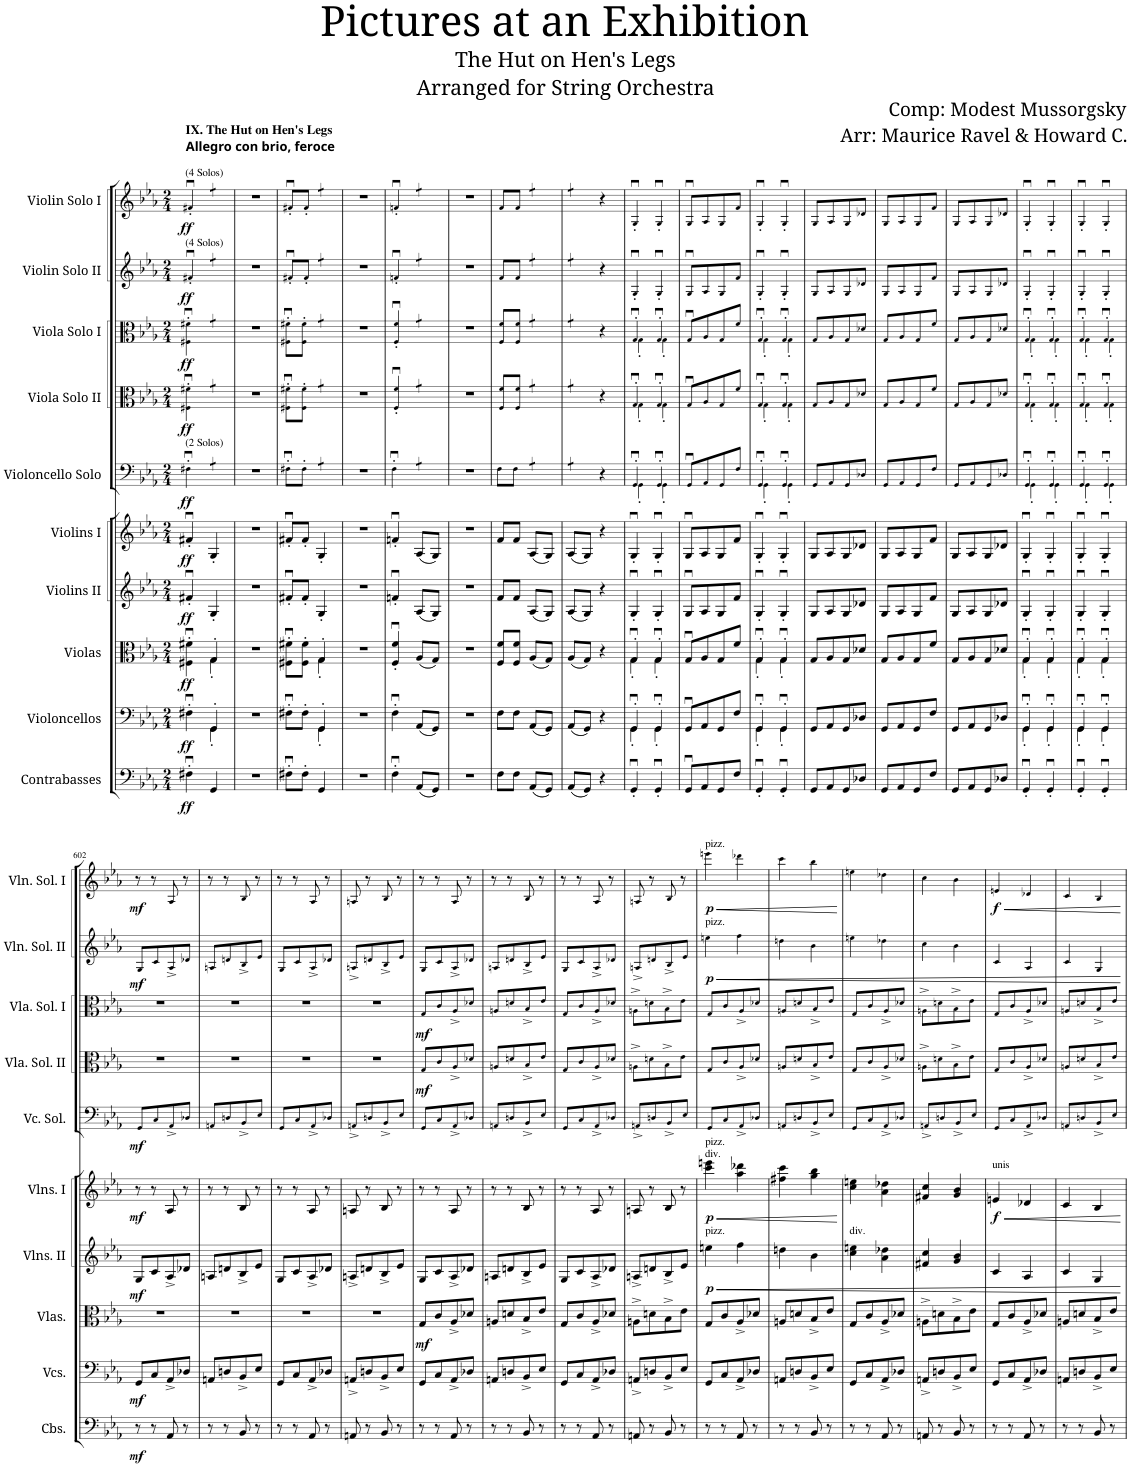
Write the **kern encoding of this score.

**kern	**dynam	**kern	**dynam	**kern	**dynam	**kern	**dynam	**kern	**dynam	**kern	**dynam	**kern	**dynam	**kern	**dynam	**kern	**dynam	**kern	**dynam
*part10	*part10	*part9	*part9	*part8	*part8	*part7	*part7	*part6	*part6	*part5	*part5	*part4	*part4	*part3	*part3	*part2	*part2	*part1	*part1
*staff10	*staff10	*staff9	*staff9	*staff8	*staff8	*staff7	*staff7	*staff6	*staff6	*staff5	*staff5	*staff4	*staff4	*staff3	*staff3	*staff2	*staff2	*staff1	*staff1
*I"Contrabasses	*	*I"Violoncellos	*	*I"Violas	*	*I"Violins II	*	*I"Violins I	*	*I"Violoncello Solo	*	*I"Viola Solo II	*	*I"Viola Solo I	*	*I"Violin Solo II	*	*I"Violin Solo I	*
*I'Cbs.	*	*I'Vcs.	*	*I'Vlas.	*	*I'Vlns. II	*	*I'Vlns. I	*	*I'Vc. Sol.	*	*I'Vla. Sol. II	*	*I'Vla. Sol. I	*	*I'Vln. Sol. II	*	*I'Vln. Sol. I	*
*clefF4	*	*clefF4	*	*clefC3	*	*clefG2	*	*clefG2	*	*clefF4	*	*clefC3	*	*clefC3	*	*clefG2	*	*clefG2	*
*Trd7c12	*	*	*	*	*	*	*	*	*	*	*	*	*	*	*	*	*	*	*
*k[b-e-a-]	*	*k[b-e-a-]	*	*k[b-e-a-]	*	*k[b-e-a-]	*	*k[b-e-a-]	*	*k[b-e-a-]	*	*k[b-e-a-]	*	*k[b-e-a-]	*	*k[b-e-a-]	*	*k[b-e-a-]	*
*M2/4	*	*M2/4	*	*M2/4	*	*M2/4	*	*M2/4	*	*M2/4	*	*M2/4	*	*M2/4	*	*M2/4	*	*M2/4	*
=586	=586	=586	=586	=586	=586	=586	=586	=586	=586	=586	=586	=586	=586	=586	=586	=586	=586	=586	=586
*	*	*^	*	*^	*	*	*	*	*	*	*	*	*	*	*	*	*	*	*
!	!	!	!	!	!	!	!	!	!	!	!	!	!	!	!	!	!	!	!	!LO:TX:a:B:t=IX. The Hut on Hen's Legs	!
!	!	!	!	!	!	!	!	!	!	!	!	!	!	!	!	!	!	!	!	!LO:TX:a:t=Allegro con brio, feroce	!
!	!	!	!	!	!	!	!	!	!	!	!	!	!	!	!	!	!	!	!	!LO:TX:a:t=(4 Solos)	!
!	!	!	!	!	!	!	!	!	!	!	!	!	!	!	!	!	!	!LO:TX:a:t=(4 Solos)	!	!	!
!	!	!	!	!	!	!	!	!	!	!	!	!LO:TX:a:t=(2 Solos)	!	!	!	!	!	!	!	!	!
!	!LO:DY:b	!	!	!LO:DY:b	!	!	!LO:DY:b	!	!LO:DY:b	!	!LO:DY:b	!	!LO:DY:b	!	!LO:DY:b	!	!LO:DY:b	!	!LO:DY:b	!	!LO:DY:b
4F#Xu'>\	ff	4F#Xu'>\	4ryy	ff	4F#X\u'> 4f#X\u'>	4ryy	ff	4f#Xu'/	ff	4f#Xu'/	ff	4F#Xu'>\	ff	4F#X\u'> 4f#X\u'>	ff	4F#X\u'> 4f#X\u'>	ff	4f#Xu'/	ff	4f#Xu'/	ff
4GG/	.	4GG'/	4GG'\	.	4G'/	4G'\	.	4G'/	.	4G'/	.	4ryy	.	4ryy	.	4ryy	.	4ryy	.	4ryy	.
*	*	*v	*v	*	*	*	*	*	*	*	*	*	*	*	*	*	*	*	*	*	*
*	*	*	*	*v	*v	*	*	*	*	*	*	*	*	*	*	*	*	*	*	*
=587	=587	=587	=587	=587	=587	=587	=587	=587	=587	=587	=587	=587	=587	=587	=587	=587	=587	=587	=587
2r	.	2r	.	2r	.	2r	.	2r	.	2r	.	2r	.	2r	.	2r	.	2r	.
=588	=588	=588	=588	=588	=588	=588	=588	=588	=588	=588	=588	=588	=588	=588	=588	=588	=588	=588	=588
*	*	*^	*	*^	*	*	*	*	*	*	*	*	*	*	*	*	*	*	*
8F#Xu'>\L	.	8F#Xu'>\L	4ryy	.	8F#X\u'> 8f#X\u'>L	4ryy	.	8f#Xu'/L	.	8f#Xu'/L	.	8F#Xu'>\L	.	8F#X\u'> 8f#X\u'>L	.	8F#X\u'> 8f#X\u'>L	.	8f#Xu'/L	.	8f#Xu'/L	.
8F#'\J	.	8F#'\J	.	.	8F#\' 8f#\'J	.	.	8f#'/J	.	8f#'/J	.	8F#'\J	.	8F#\' 8f#\'J	.	8F#\' 8f#\'J	.	8f#'/J	.	8f#'/J	.
4GG/	.	4GG'/	4GG'\	.	4G'/	4G'\	.	4G'/	.	4G'/	.	4ryy	.	4ryy	.	4ryy	.	4ryy	.	4ryy	.
*	*	*v	*v	*	*	*	*	*	*	*	*	*	*	*	*	*	*	*	*	*	*
*	*	*	*	*v	*v	*	*	*	*	*	*	*	*	*	*	*	*	*	*	*
=589	=589	=589	=589	=589	=589	=589	=589	=589	=589	=589	=589	=589	=589	=589	=589	=589	=589	=589	=589
2r	.	2r	.	2r	.	2r	.	2r	.	2r	.	2r	.	2r	.	2r	.	2r	.
=590	=590	=590	=590	=590	=590	=590	=590	=590	=590	=590	=590	=590	=590	=590	=590	=590	=590	=590	=590
4Fu'\	.	4Fu'\	.	4F/u' 4f/u'	.	4fnu'/	.	4fnu'/	.	4Fu'\	.	4F/u' 4f/u'	.	4F/u' 4f/u'	.	4fnu'/	.	4fnu'/	.
(8AA-/L	.	(8AA-/L	.	(8A-/L	.	(8A-/L	.	(8A-/L	.	4ryy	.	4ryy	.	4ryy	.	4ryy	.	4ryy	.
8GG/J)	.	8GG/J)	.	8G/J)	.	8G/J)	.	8G/J)	.	.	.	.	.	.	.	.	.	.	.
=591	=591	=591	=591	=591	=591	=591	=591	=591	=591	=591	=591	=591	=591	=591	=591	=591	=591	=591	=591
2r	.	2r	.	2r	.	2r	.	2r	.	2r	.	2r	.	2r	.	2r	.	2r	.
=592	=592	=592	=592	=592	=592	=592	=592	=592	=592	=592	=592	=592	=592	=592	=592	=592	=592	=592	=592
8F\L	.	8F\L	.	8F/ 8f/L	.	8f/L	.	8f/L	.	8F\L	.	8F/ 8f/L	.	8F/ 8f/L	.	8f/L	.	8f/L	.
8F\J	.	8F\J	.	8F/ 8f/J	.	8f/J	.	8f/J	.	8F\J	.	8F/ 8f/J	.	8F/ 8f/J	.	8f/J	.	8f/J	.
(8AA-/L	.	(8AA-/L	.	(8A-/L	.	(8A-/L	.	(8A-/L	.	4ryy	.	4ryy	.	4ryy	.	4ryy	.	4ryy	.
8GG/J)	.	8GG/J)	.	8G/J)	.	8G/J)	.	8G/J)	.	.	.	.	.	.	.	.	.	.	.
=593	=593	=593	=593	=593	=593	=593	=593	=593	=593	=593	=593	=593	=593	=593	=593	=593	=593	=593	=593
(8AA-/L	.	(8AA-/L	.	(8A-/L	.	(8A-/L	.	(8A-/L	.	4ryy	.	4ryy	.	4ryy	.	4ryy	.	4ryy	.
8GG/J)	.	8GG/J)	.	8G/J)	.	8G/J)	.	8G/J)	.	.	.	.	.	.	.	.	.	.	.
4r	.	4r	.	4r	.	4r	.	4r	.	4r	.	4r	.	4r	.	4r	.	4r	.
=594	=594	=594	=594	=594	=594	=594	=594	=594	=594	=594	=594	=594	=594	=594	=594	=594	=594	=594	=594
*	*	*^	*	*^	*	*	*	*	*	*^	*	*^	*	*^	*	*	*	*	*
4GGu'/	.	4GGu'/	4GG'\	.	4Gu'/	4G'\	.	4Gu'/	.	4Gu'/	.	4GGu'/	4GG'\	.	4Gu'/	4G'\	.	4Gu'/	4G'\	.	4Gu'/	.	4Gu'/	.
4GGu'/	.	4GGu'/	4GG'\	.	4Gu'/	4G'\	.	4Gu'/	.	4Gu'/	.	4GGu'/	4GG'\	.	4Gu'/	4G'\	.	4Gu'/	4G'\	.	4Gu'/	.	4Gu'/	.
*	*	*v	*v	*	*	*	*	*	*	*	*	*v	*v	*	*v	*v	*	*v	*v	*	*	*	*	*
*	*	*	*	*v	*v	*	*	*	*	*	*	*	*	*	*	*	*	*	*	*
=595	=595	=595	=595	=595	=595	=595	=595	=595	=595	=595	=595	=595	=595	=595	=595	=595	=595	=595	=595
8GGu/L	.	8GGu/L	.	8Gu/L	.	8Gu/L	.	8Gu/L	.	8GGu/L	.	8Gu/L	.	8Gu/L	.	8Gu/L	.	8Gu/L	.
8AA-/	.	8AA-/	.	8A-/	.	8A-/	.	8A-/	.	8AA-/	.	8A-/	.	8A-/	.	8A-/	.	8A-/	.
8GG/	.	8GG/	.	8G/	.	8G/	.	8G/	.	8GG/	.	8G/	.	8G/	.	8G/	.	8G/	.
8F/J	.	8F/J	.	8f/J	.	8f/J	.	8f/J	.	8F/J	.	8f/J	.	8f/J	.	8f/J	.	8f/J	.
=596	=596	=596	=596	=596	=596	=596	=596	=596	=596	=596	=596	=596	=596	=596	=596	=596	=596	=596	=596
*	*	*^	*	*^	*	*	*	*	*	*^	*	*^	*	*^	*	*	*	*	*
4GGu'/	.	4GGu'/	4GG'\	.	4Gu'/	4G'\	.	4Gu'/	.	4Gu'/	.	4GGu'/	4GG'\	.	4Gu'/	4G'\	.	4Gu'/	4G'\	.	4Gu'/	.	4Gu'/	.
4GGu'/	.	4GGu'/	4GG'\	.	4Gu'/	4G'\	.	4Gu'/	.	4Gu'/	.	4GGu'/	4GG'\	.	4Gu'/	4G'\	.	4Gu'/	4G'\	.	4Gu'/	.	4Gu'/	.
*	*	*v	*v	*	*	*	*	*	*	*	*	*v	*v	*	*v	*v	*	*v	*v	*	*	*	*	*
*	*	*	*	*v	*v	*	*	*	*	*	*	*	*	*	*	*	*	*	*	*
=597	=597	=597	=597	=597	=597	=597	=597	=597	=597	=597	=597	=597	=597	=597	=597	=597	=597	=597	=597
8GG/L	.	8GG/L	.	8G/L	.	8G/L	.	8G/L	.	8GG/L	.	8G/L	.	8G/L	.	8G/L	.	8G/L	.
8AA-/	.	8AA-/	.	8A-/	.	8A-/	.	8A-/	.	8AA-/	.	8A-/	.	8A-/	.	8A-/	.	8A-/	.
8GG/	.	8GG/	.	8G/	.	8G/	.	8G/	.	8GG/	.	8G/	.	8G/	.	8G/	.	8G/	.
8D-X/J	.	8D-X/J	.	8d-X/J	.	8d-X/J	.	8d-X/J	.	8D-X/J	.	8d-X/J	.	8d-X/J	.	8d-X/J	.	8d-X/J	.
=598	=598	=598	=598	=598	=598	=598	=598	=598	=598	=598	=598	=598	=598	=598	=598	=598	=598	=598	=598
8GG/L	.	8GG/L	.	8G/L	.	8G/L	.	8G/L	.	8GG/L	.	8G/L	.	8G/L	.	8G/L	.	8G/L	.
8AA-/	.	8AA-/	.	8A-/	.	8A-/	.	8A-/	.	8AA-/	.	8A-/	.	8A-/	.	8A-/	.	8A-/	.
8GG/	.	8GG/	.	8G/	.	8G/	.	8G/	.	8GG/	.	8G/	.	8G/	.	8G/	.	8G/	.
8F/J	.	8F/J	.	8f/J	.	8f/J	.	8f/J	.	8F/J	.	8f/J	.	8f/J	.	8f/J	.	8f/J	.
=599	=599	=599	=599	=599	=599	=599	=599	=599	=599	=599	=599	=599	=599	=599	=599	=599	=599	=599	=599
8GG/L	.	8GG/L	.	8G/L	.	8G/L	.	8G/L	.	8GG/L	.	8G/L	.	8G/L	.	8G/L	.	8G/L	.
8AA-/	.	8AA-/	.	8A-/	.	8A-/	.	8A-/	.	8AA-/	.	8A-/	.	8A-/	.	8A-/	.	8A-/	.
8GG/	.	8GG/	.	8G/	.	8G/	.	8G/	.	8GG/	.	8G/	.	8G/	.	8G/	.	8G/	.
8D-X/J	.	8D-X/J	.	8d-X/J	.	8d-X/J	.	8d-X/J	.	8D-X/J	.	8d-X/J	.	8d-X/J	.	8d-X/J	.	8d-X/J	.
=600	=600	=600	=600	=600	=600	=600	=600	=600	=600	=600	=600	=600	=600	=600	=600	=600	=600	=600	=600
*	*	*^	*	*^	*	*	*	*	*	*^	*	*^	*	*^	*	*	*	*	*
4GGu'/	.	4GGu'/	4GG'\	.	4Gu'/	4G'\	.	4Gu'/	.	4Gu'/	.	4GGu'/	4GG'\	.	4Gu'/	4G'\	.	4Gu'/	4G'\	.	4Gu'/	.	4Gu'/	.
4GGu'/	.	4GGu'/	4GG'\	.	4Gu'/	4G'\	.	4Gu'/	.	4Gu'/	.	4GGu'/	4GG'\	.	4Gu'/	4G'\	.	4Gu'/	4G'\	.	4Gu'/	.	4Gu'/	.
=601	=601	=601	=601	=601	=601	=601	=601	=601	=601	=601	=601	=601	=601	=601	=601	=601	=601	=601	=601	=601	=601	=601	=601	=601
4GGu'/	.	4GGu'/	4GG'\	.	4Gu'/	4G'\	.	4Gu'/	.	4Gu'/	.	4GGu'/	4GG'\	.	4Gu'/	4G'\	.	4Gu'/	4G'\	.	4Gu'/	.	4Gu'/	.
4GGu'/	.	4GGu'/	4GG'\	.	4Gu'/	4G'\	.	4Gu'/	.	4Gu'/	.	4GGu'/	4GG'\	.	4Gu'/	4G'\	.	4Gu'/	4G'\	.	4Gu'/	.	4Gu'/	.
!!LO:LB:g=z
=602	=602	=602	=602	=602	=602	=602	=602	=602	=602	=602	=602	=602	=602	=602	=602	=602	=602	=602	=602	=602	=602	=602	=602	=602
!	!LO:DY:b	!	!	!LO:DY:b	!	!	!	!	!LO:DY:b	!	!LO:DY:b	!	!	!LO:DY:b	!	!	!	!	!	!	!	!LO:DY:b	!	!LO:DY:b
*	*	*v	*v	*	*	*	*	*	*	*	*	*v	*v	*	*v	*v	*	*v	*v	*	*	*	*	*
*	*	*	*	*v	*v	*	*	*	*	*	*	*	*	*	*	*	*	*	*	*
8r	mf	8GG'/L	mf	2r	.	8G'/L	mf	8r	mf	8GG'/L	mf	2r	.	2r	.	8G'/L	mf	8r	mf
8r	.	8C'/	.	.	.	8c'/	.	8r	.	8C'/	.	.	.	.	.	8c'/	.	8r	.
8AA-'/	.	8AA-'^/	.	.	.	8A-'^/	.	8A-'/	.	8AA-'^/	.	.	.	.	.	8A-'^/	.	8A-'/	.
8r	.	8D-X'/J	.	.	.	8d-X'/J	.	8r	.	8D-X'/J	.	.	.	.	.	8d-X'/J	.	8r	.
=603	=603	=603	=603	=603	=603	=603	=603	=603	=603	=603	=603	=603	=603	=603	=603	=603	=603	=603	=603
8r	.	8AAn'/L	.	2r	.	8An'/L	.	8r	.	8AAn'/L	.	2r	.	2r	.	8An'/L	.	8r	.
8r	.	8Dn'/	.	.	.	8dn'/	.	8r	.	8Dn'/	.	.	.	.	.	8dn'/	.	8r	.
8BB-'/	.	8BB-'^/	.	.	.	8B-'^/	.	8B-'/	.	8BB-'^/	.	.	.	.	.	8B-'^/	.	8B-'/	.
8r	.	8E-'/J	.	.	.	8e-'/J	.	8r	.	8E-'/J	.	.	.	.	.	8e-'/J	.	8r	.
=604	=604	=604	=604	=604	=604	=604	=604	=604	=604	=604	=604	=604	=604	=604	=604	=604	=604	=604	=604
8r	.	8GG'/L	.	2r	.	8G'/L	.	8r	.	8GG'/L	.	2r	.	2r	.	8G'/L	.	8r	.
8r	.	8C'/	.	.	.	8c'/	.	8r	.	8C'/	.	.	.	.	.	8c'/	.	8r	.
8AA-'/	.	8AA-'^/	.	.	.	8A-'^/	.	8A-'/	.	8AA-'^/	.	.	.	.	.	8A-'^/	.	8A-'/	.
8r	.	8D-X'/J	.	.	.	8d-X'/J	.	8r	.	8D-X'/J	.	.	.	.	.	8d-X'/J	.	8r	.
=605	=605	=605	=605	=605	=605	=605	=605	=605	=605	=605	=605	=605	=605	=605	=605	=605	=605	=605	=605
8AAn'/	.	8AAn'^/L	.	2r	.	8An'^/L	.	8An'/	.	8AAn'^/L	.	2r	.	2r	.	8An'^/L	.	8An'/	.
8r	.	8Dn'/	.	.	.	8dn'/	.	8r	.	8Dn'/	.	.	.	.	.	8dn'/	.	8r	.
8BB-'/	.	8BB-'^/	.	.	.	8B-'^/	.	8B-'/	.	8BB-'^/	.	.	.	.	.	8B-'^/	.	8B-'/	.
8r	.	8E-'/J	.	.	.	8e-'/J	.	8r	.	8E-'/J	.	.	.	.	.	8e-'/J	.	8r	.
=606	=606	=606	=606	=606	=606	=606	=606	=606	=606	=606	=606	=606	=606	=606	=606	=606	=606	=606	=606
!	!	!	!	!	!LO:DY:b	!	!	!	!	!	!	!	!LO:DY:b	!	!LO:DY:b	!	!	!	!
8r	.	8GG'/L	.	8G'/L	mf	8G'/L	.	8r	.	8GG'/L	.	8G'/L	mf	8G'/L	mf	8G'/L	.	8r	.
8r	.	8C'/	.	8c'/	.	8c'/	.	8r	.	8C'/	.	8c'/	.	8c'/	.	8c'/	.	8r	.
8AA-'/	.	8AA-'^/	.	8A-'^/	.	8A-'^/	.	8A-'/	.	8AA-'^/	.	8A-'^/	.	8A-'^/	.	8A-'^/	.	8A-'/	.
8r	.	8D-X'/J	.	8d-X'/J	.	8d-X'/J	.	8r	.	8D-X'/J	.	8d-X'/J	.	8d-X'/J	.	8d-X'/J	.	8r	.
=607	=607	=607	=607	=607	=607	=607	=607	=607	=607	=607	=607	=607	=607	=607	=607	=607	=607	=607	=607
8r	.	8AAn'/L	.	8An'/L	.	8An'/L	.	8r	.	8AAn'/L	.	8An'/L	.	8An'/L	.	8An'/L	.	8r	.
8r	.	8Dn'/	.	8dn'/	.	8dn'/	.	8r	.	8Dn'/	.	8dn'/	.	8dn'/	.	8dn'/	.	8r	.
8BB-'/	.	8BB-'^/	.	8B-'^/	.	8B-'^/	.	8B-'/	.	8BB-'^/	.	8B-'^/	.	8B-'^/	.	8B-'^/	.	8B-'/	.
8r	.	8E-'/J	.	8e-'/J	.	8e-'/J	.	8r	.	8E-'/J	.	8e-'/J	.	8e-'/J	.	8e-'/J	.	8r	.
=608	=608	=608	=608	=608	=608	=608	=608	=608	=608	=608	=608	=608	=608	=608	=608	=608	=608	=608	=608
8r	.	8GG'/L	.	8G'/L	.	8G'/L	.	8r	.	8GG'/L	.	8G'/L	.	8G'/L	.	8G'/L	.	8r	.
8r	.	8C'/	.	8c'/	.	8c'/	.	8r	.	8C'/	.	8c'/	.	8c'/	.	8c'/	.	8r	.
8AA-'/	.	8AA-'^/	.	8A-'^/	.	8A-'^/	.	8A-'/	.	8AA-'^/	.	8A-'^/	.	8A-'^/	.	8A-'^/	.	8A-'/	.
8r	.	8D-X'/J	.	8d-X'/J	.	8d-X'/J	.	8r	.	8D-X'/J	.	8d-X'/J	.	8d-X'/J	.	8d-X'/J	.	8r	.
=609	=609	=609	=609	=609	=609	=609	=609	=609	=609	=609	=609	=609	=609	=609	=609	=609	=609	=609	=609
8AAn'/	.	8AAn'^/L	.	8An'^\L	.	8An'^/L	.	8An'/	.	8AAn'^/L	.	8An'^\L	.	8An'^\L	.	8An'^/L	.	8An'/	.
8r	.	8Dn'/	.	8dn'\	.	8dn'/	.	8r	.	8Dn'/	.	8dn'\	.	8dn'\	.	8dn'/	.	8r	.
8BB-'/	.	8BB-'^/	.	8B-'^\	.	8B-'^/	.	8B-'/	.	8BB-'^/	.	8B-'^\	.	8B-'^\	.	8B-'^/	.	8B-'/	.
8r	.	8E-'/J	.	8e-'\J	.	8e-'/J	.	8r	.	8E-'/J	.	8e-'\J	.	8e-'\J	.	8e-'/J	.	8r	.
=610	=610	=610	=610	=610	=610	=610	=610	=610	=610	=610	=610	=610	=610	=610	=610	=610	=610	=610	=610
!	!	!	!	!	!	!	!	!	!	!	!	!	!	!	!	!	!	!LO:TX:a:t=pizz.	!
!	!	!	!	!	!	!	!	!	!	!	!	!	!	!	!	!LO:TX:a:t=pizz.	!	!	!
!	!	!	!	!	!	!	!	!LO:TX:a:t=div.	!	!	!	!	!	!	!	!	!	!	!
!	!	!	!	!	!	!	!	!LO:TX:a:t=pizz.	!	!	!	!	!	!	!	!	!	!	!
!	!	!	!	!	!	!LO:TX:a:t=pizz.	!	!	!	!	!	!	!	!	!	!	!	!	!
!	!	!	!	!	!	!	!LO:HP:b	!	!LO:HP:b	!	!	!	!	!	!	!	!LO:HP:b	!	!LO:HP:b
!	!	!	!	!	!	!	!LO:DY:n=1:b	!	!LO:DY:n=1:b	!	!	!	!	!	!	!	!LO:DY:n=1:b	!	!LO:DY:n=1:b
8r	.	8GG'/L	.	8G'/L	.	4een\	< p	4ccc\ 4eeen\	< p	8GG'/L	.	8G'/L	.	8G'/L	.	4een\	< p	4eeen\	< p
8r	.	8C'/	.	8c'/	.	.	.	.	.	8C'/	.	8c'/	.	8c'/	.	.	.	.	.
8AA-'/	.	8AA-'^/	.	8A-'^/	.	4ff\	.	4aa-\ 4ddd-X\	.	8AA-'^/	.	8A-'^/	.	8A-'^/	.	4ff\	.	4ddd-X\	.
8r	.	8D-X'/J	.	8d-X'/J	.	.	.	.	.	8D-X'/J	.	8d-X'/J	.	8d-X'/J	.	.	.	.	.
=611	=611	=611	=611	=611	=611	=611	=611	=611	=611	=611	=611	=611	=611	=611	=611	=611	=611	=611	=611
8r	.	8AAn'/L	.	8An'/L	.	4ddn\	.	4ff#X\ 4ccc\	.	8AAn'/L	.	8An'/L	.	8An'/L	.	4ddn\	.	4ccc\	.
8r	.	8Dn'/	.	8dn'/	.	.	.	.	.	8Dn'/	.	8dn'/	.	8dn'/	.	.	.	.	.
8BB-'/	.	8BB-'^/	.	8B-'^/	.	4b-\	.	4gg\ 4bb-\	.	8BB-'^/	.	8B-'^/	.	8B-'^/	.	4b-\	.	4bb-\	.
8r	.	8E-'/J	.	8e-'/J	.	.	.	.	.	8E-'/J	.	8e-'/J	.	8e-'/J	.	.	.	.	.
.	.	.	.	.	.	.	.	.	[	.	.	.	.	.	.	.	.	.	[
=612	=612	=612	=612	=612	=612	=612	=612	=612	=612	=612	=612	=612	=612	=612	=612	=612	=612	=612	=612
!	!	!	!	!	!	!LO:TX:a:t=div.	!	!	!	!	!	!	!	!	!	!	!	!	!
8r	.	8GG'/L	.	8G'/L	.	4cc\ 4een\	.	4cc\ 4een\	.	8GG'/L	.	8G'/L	.	8G'/L	.	4een\	.	4een\	.
8r	.	8C'/	.	8c'/	.	.	.	.	.	8C'/	.	8c'/	.	8c'/	.	.	.	.	.
8AA-'/	.	8AA-'^/	.	8A-'^/	.	4a-\ 4dd-X\	.	4a-\ 4dd-X\	.	8AA-'^/	.	8A-'^/	.	8A-'^/	.	4dd-X\	.	4dd-X\	.
8r	.	8D-X'/J	.	8d-X'/J	.	.	.	.	.	8D-X'/J	.	8d-X'/J	.	8d-X'/J	.	.	.	.	.
=613	=613	=613	=613	=613	=613	=613	=613	=613	=613	=613	=613	=613	=613	=613	=613	=613	=613	=613	=613
8AAn'/	.	8AAn'^/L	.	8An'^\L	.	4f#X/ 4cc/	.	4f#X/ 4cc/	.	8AAn'^/L	.	8An'^\L	.	8An'^\L	.	4cc\	.	4cc\	.
8r	.	8Dn'/	.	8dn'\	.	.	.	.	.	8Dn'/	.	8dn'\	.	8dn'\	.	.	.	.	.
8BB-'/	.	8BB-'^/	.	8B-'^\	.	4g/ 4b-/	.	4g/ 4b-/	.	8BB-'^/	.	8B-'^\	.	8B-'^\	.	4b-\	.	4b-\	.
8r	.	8E-'/J	.	8e-'\J	.	.	.	.	.	8E-'/J	.	8e-'\J	.	8e-'\J	.	.	.	.	.
=614	=614	=614	=614	=614	=614	=614	=614	=614	=614	=614	=614	=614	=614	=614	=614	=614	=614	=614	=614
!	!	!	!	!	!	!	!	!LO:TX:a:t=unis	!	!	!	!	!	!	!	!	!	!	!
!	!	!	!	!	!	!	!	!	!LO:HP:b	!	!	!	!	!	!	!	!	!	!LO:HP:b
!	!	!	!	!	!	!	!	!	!LO:DY:n=1:b	!	!	!	!	!	!	!	!	!	!LO:DY:n=1:b
8r	.	8GG'/L	.	8G'/L	.	4c/	.	4en/	< f	8GG'/L	.	8G'/L	.	8G'/L	.	4c/	.	4en/	< f
8r	.	8C'/	.	8c'/	.	.	.	.	.	8C'/	.	8c'/	.	8c'/	.	.	.	.	.
8AA-'/	.	8AA-'^/	.	8A-'^/	.	4A-/	.	4d-X/	.	8AA-'^/	.	8A-'^/	.	8A-'^/	.	4A-/	.	4d-X/	.
8r	.	8D-X'/J	.	8d-X'/J	.	.	.	.	.	8D-X'/J	.	8d-X'/J	.	8d-X'/J	.	.	.	.	.
=615	=615	=615	=615	=615	=615	=615	=615	=615	=615	=615	=615	=615	=615	=615	=615	=615	=615	=615	=615
8r	.	8AAn'/L	.	8An'/L	.	4c/	.	4c/	.	8AAn'/L	.	8An'/L	.	8An'/L	.	4c/	.	4c/	.
8r	.	8Dn'/	.	8dn'/	.	.	.	.	.	8Dn'/	.	8dn'/	.	8dn'/	.	.	.	.	.
8BB-'/	.	8BB-'^/	.	8B-'^/	.	4G/	.	4B-/	.	8BB-'^/	.	8B-'^/	.	8B-'^/	.	4G/	.	4B-/	.
8r	.	8E-'/J	.	8e-'/J	.	.	.	.	.	8E-'/J	.	8e-'/J	.	8e-'/J	.	.	.	.	.
.	.	.	.	.	.	.	[	.	[	.	.	.	.	.	.	.	[	.	[
=	=	=	=	=	=	=	=	=	=	=	=	=	=	=	=	=	=	=	=
*-	*-	*-	*-	*-	*-	*-	*-	*-	*-	*-	*-	*-	*-	*-	*-	*-	*-	*-	*-
